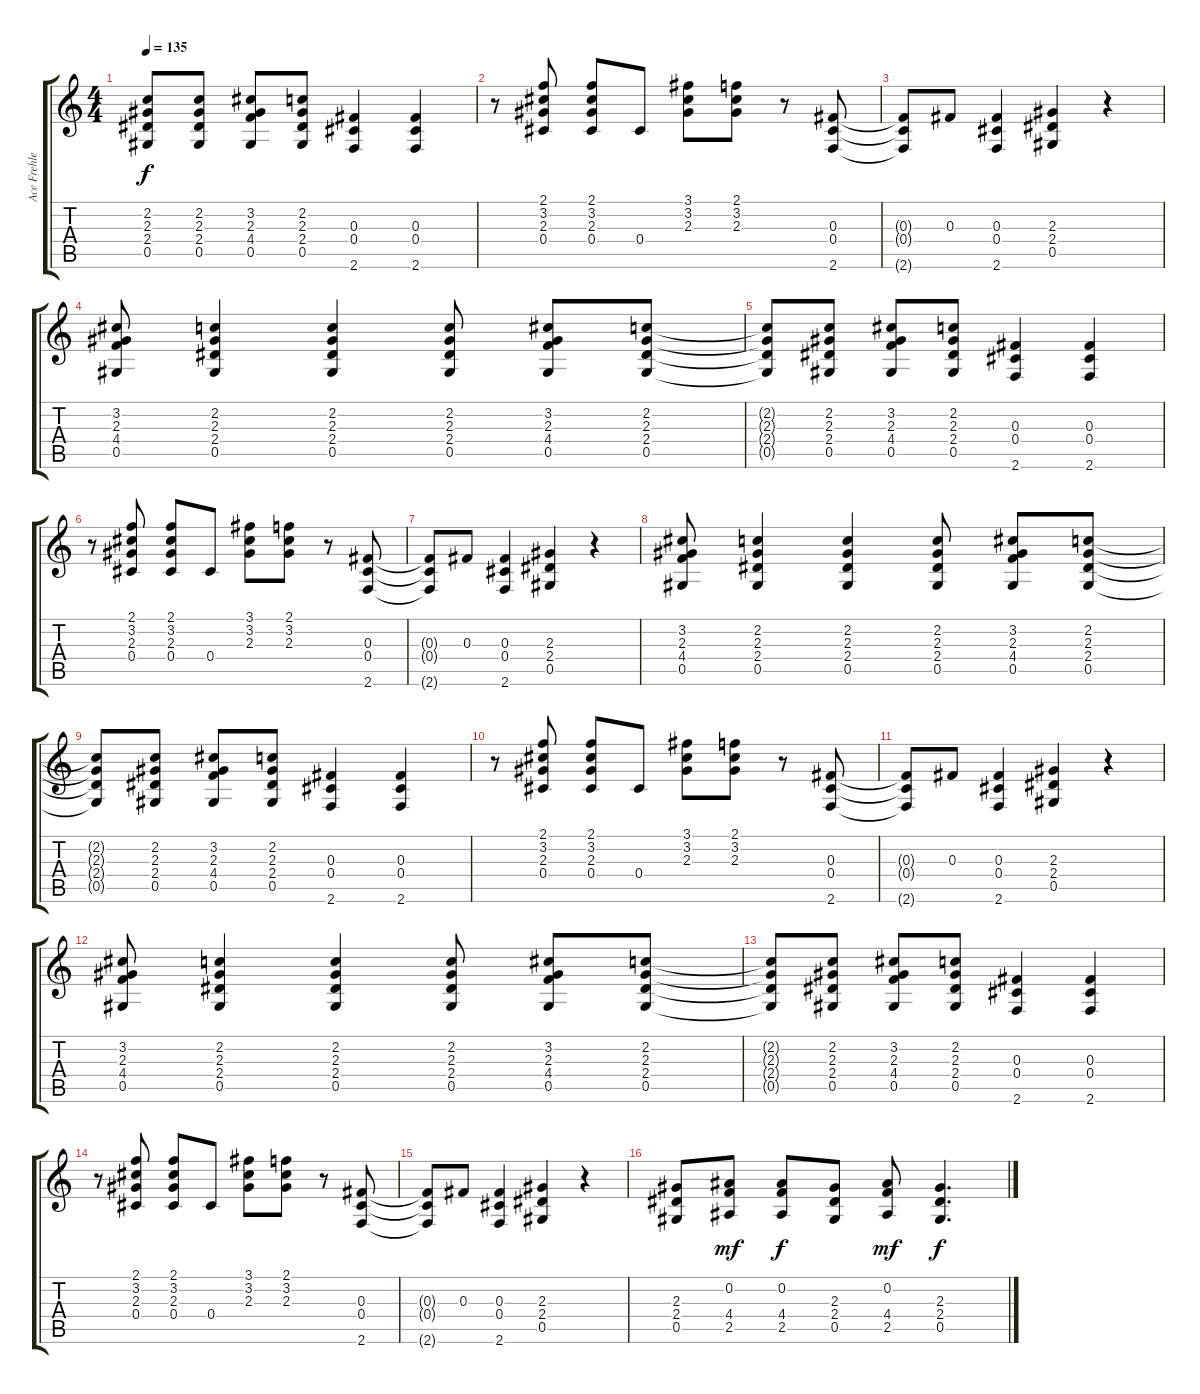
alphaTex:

\track ("Ace Frehley" "Ace Frehle") {instrument distortionguitar}
\staff {score tabs}
\tuning (Eb4 Bb3 Gb3 Db3 Ab2 Eb2) {hide}
\ts (4 4)
\tempo 135
\clef g2
\ks c
(2.2{t} 2.3{t} 2.4{t} 0.5{t}).8{dy f} (2.2 2.3 2.4 0.5).8 (3.2 2.3 4.4 0.5).8 (2.2 2.3 2.4 0.5).8 (0.3 0.4 2.6).4 (0.3 0.4 2.6).4 |
r.8 (2.1 3.2 2.3 0.4).8 (2.1 3.2 2.3 0.4).8 0.4.8 (3.1 3.2 2.3).8 (2.1 3.2 2.3).8 r.8 (0.3 0.4 2.6).8 |
(0.3{t} 0.4{t} 2.6{t}).8 0.3.8 (0.3 0.4 2.6).4 (2.3 2.4 0.5).4 r.4 |
(3.2 2.3 4.4 0.5).8 (2.2 2.3 2.4 0.5).4 (2.2 2.3 2.4 0.5).4 (2.2 2.3 2.4 0.5).8 (3.2 2.3 4.4 0.5).8 (2.2 2.3 2.4 0.5).8 |
(2.2{t} 2.3{t} 2.4{t} 0.5{t}).8 (2.2 2.3 2.4 0.5).8 (3.2 2.3 4.4 0.5).8 (2.2 2.3 2.4 0.5).8 (0.3 0.4 2.6).4 (0.3 0.4 2.6).4 |
r.8 (2.1 3.2 2.3 0.4).8 (2.1 3.2 2.3 0.4).8 0.4.8 (3.1 3.2 2.3).8 (2.1 3.2 2.3).8 r.8 (0.3 0.4 2.6).8 |
(0.3{t} 0.4{t} 2.6{t}).8 0.3.8 (0.3 0.4 2.6).4 (2.3 2.4 0.5).4 r.4 |
(3.2 2.3 4.4 0.5).8 (2.2 2.3 2.4 0.5).4 (2.2 2.3 2.4 0.5).4 (2.2 2.3 2.4 0.5).8 (3.2 2.3 4.4 0.5).8 (2.2 2.3 2.4 0.5).8 |
(2.2{t} 2.3{t} 2.4{t} 0.5{t}).8 (2.2 2.3 2.4 0.5).8 (3.2 2.3 4.4 0.5).8 (2.2 2.3 2.4 0.5).8 (0.3 0.4 2.6).4 (0.3 0.4 2.6).4 |
r.8 (2.1 3.2 2.3 0.4).8 (2.1 3.2 2.3 0.4).8 0.4.8 (3.1 3.2 2.3).8 (2.1 3.2 2.3).8 r.8 (0.3 0.4 2.6).8 |
(0.3{t} 0.4{t} 2.6{t}).8 0.3.8 (0.3 0.4 2.6).4 (2.3 2.4 0.5).4 r.4 |
(3.2 2.3 4.4 0.5).8 (2.2 2.3 2.4 0.5).4 (2.2 2.3 2.4 0.5).4 (2.2 2.3 2.4 0.5).8 (3.2 2.3 4.4 0.5).8 (2.2 2.3 2.4 0.5).8 |
(2.2{t} 2.3{t} 2.4{t} 0.5{t}).8 (2.2 2.3 2.4 0.5).8 (3.2 2.3 4.4 0.5).8 (2.2 2.3 2.4 0.5).8 (0.3 0.4 2.6).4 (0.3 0.4 2.6).4 |
r.8 (2.1 3.2 2.3 0.4).8 (2.1 3.2 2.3 0.4).8 0.4.8 (3.1 3.2 2.3).8 (2.1 3.2 2.3).8 r.8 (0.3 0.4 2.6).8 |
(0.3{t} 0.4{t} 2.6{t}).8 0.3.8 (0.3 0.4 2.6).4 (2.3 2.4 0.5).4 r.4 |
(2.3 2.4 0.5).8 (0.2 4.4 2.5).8{dy mf} (0.2 4.4 2.5).8{dy f} (2.3 2.4 0.5).8 (0.2 4.4 2.5).8{dy mf} (2.3 2.4 0.5).4{d dy f}
